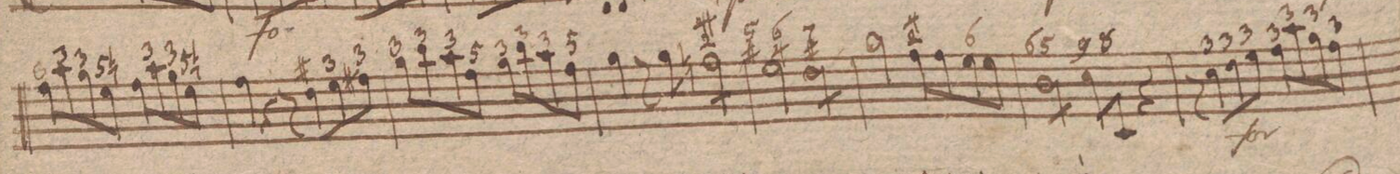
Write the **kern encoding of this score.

**kern	**fba
*I"Orgno	*
*clefF4	*
*k[f#c#g#d#]	*
*met(c)	*
*M4/4	*
8A\L	.
8c#\	3
8B\	3
8G#\J	5n
8A\L	.
8c#\	3
8B\	3
8G#\J	5n
=17	=17
4A\	.
4r	.
8r	.
8F#\L	#
8G#\	3
8A#X\J	3
=18	=18
8B\L	3
8d#\	3
8c#\	3
8A\J	5
8B\L	3
8d#\	3
8c#\	3
8A\J	5
=19	=19
4B\	.
8r	.
8B\	.
8An\L	+4r 2
8An\	.
8An\	.
8An\J	.
=20	=20
2G#\	5 #
.	6 4
8F#\L	7 #
8F#\	.
8F#\	.
8F#\J	.
*Xtremolo	*
=21	=21
2B\	.
8A\L	4 2
8A\	.
8G#\	6
8G#\J	.
=22	=22
*tremolo	*
8D#\L	6
8D#\	.
8D#\	5
8D#\J	.
*Xtremolo	*
8E\L	9
8EE/J	.
.	5
4r	.
=23	=23
8r	.
8E\L	3
8F#\	3
8G#\J	3
8A\L	3
8c#\	3
8B\	3
8A\J	3
=24	=24
*-	*-
